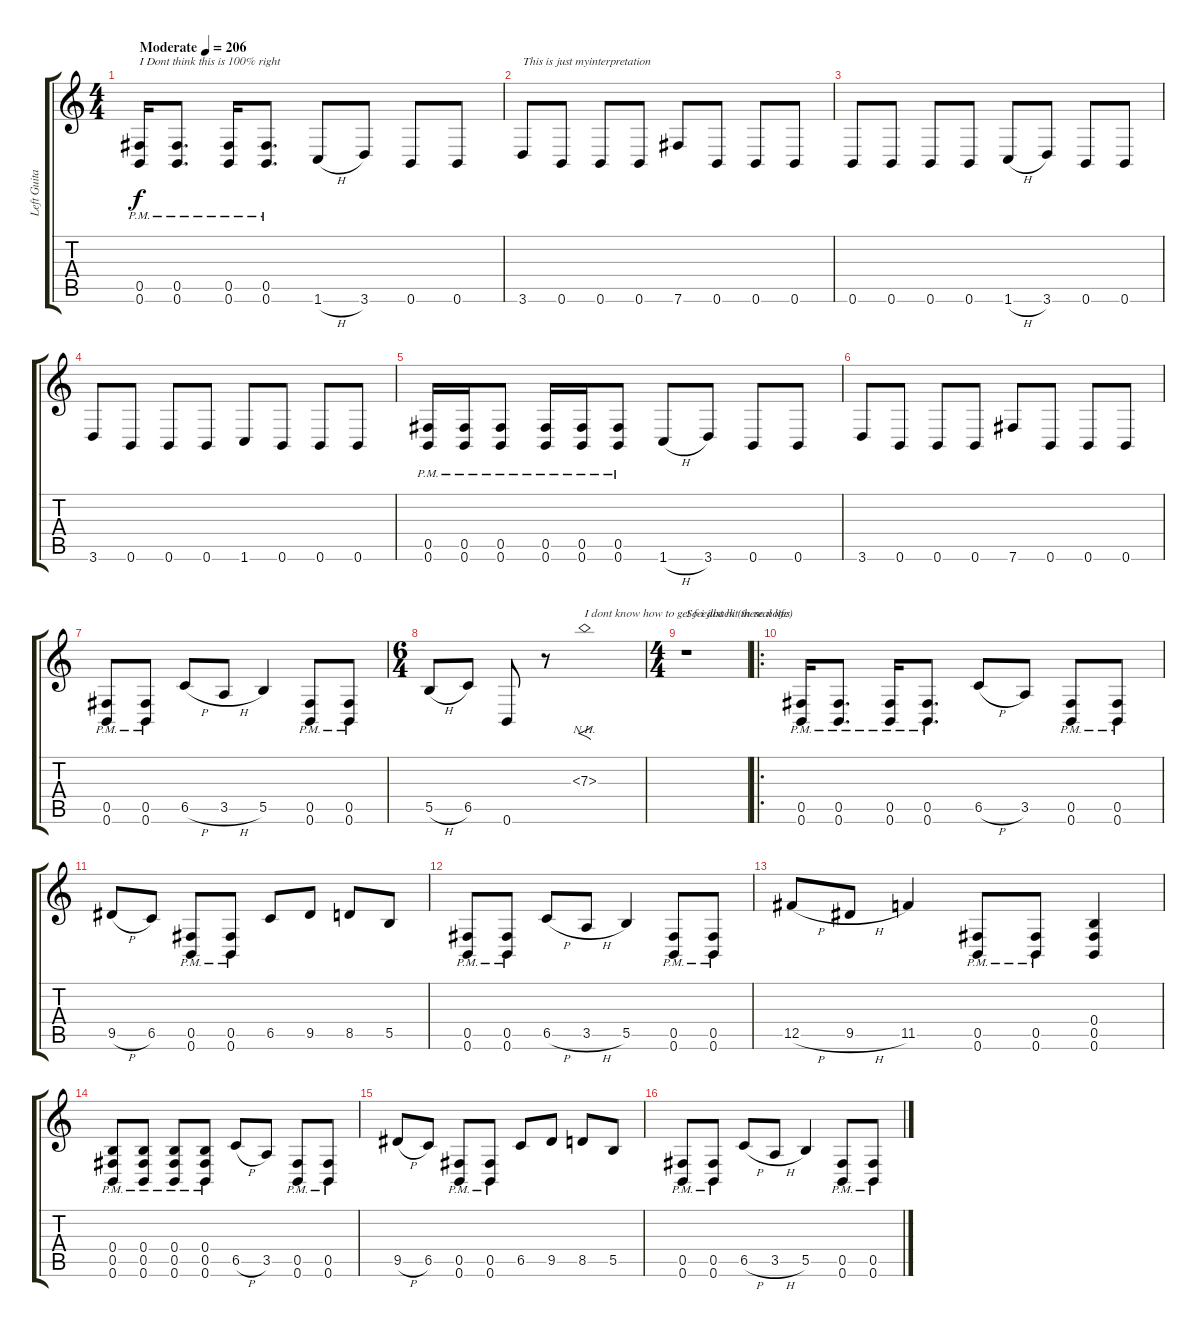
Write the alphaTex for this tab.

\track ("Left Guitar" "Left Guita") {instrument distortionguitar}
\staff {score tabs}
\tuning (Db4 Ab3 E3 B2 Gb2 B1) {hide}
\ts (4 4)
\tempo (206 "Moderate")
\clef g2
\ks c
(0.5{pm} 0.6{pm}).16{txt "I Dont think this is 100% right" dy f instrument distortionguitar} (0.5{pm} 0.6{pm}).8{d} (0.5{pm} 0.6{pm}).16 (0.5{pm} 0.6{pm}).8{d} 1.6{h}.8 3.6.8 0.6.8 0.6.8 |
3.6.8{txt "This is just myinterpretation"} 0.6.8 0.6.8 0.6.8 7.6.8 0.6.8 0.6.8 0.6.8 |
0.6.8 0.6.8 0.6.8 0.6.8 1.6{h}.8 3.6.8 0.6.8 0.6.8 |
3.6.8 0.6.8 0.6.8 0.6.8 1.6.8 0.6.8 0.6.8 0.6.8 |
(0.5{pm} 0.6{pm}).16 (0.5{pm} 0.6{pm}).16 (0.5{pm} 0.6{pm}).8 (0.5{pm} 0.6{pm}).16 (0.5{pm} 0.6{pm}).16 (0.5{pm} 0.6{pm}).8 1.6{h}.8 3.6.8 0.6.8 0.6.8 |
3.6.8 0.6.8 0.6.8 0.6.8 7.6.8 0.6.8 0.6.8 0.6.8 |
(0.5{pm} 0.6{pm}).8 (0.5{pm} 0.6{pm}).8 6.5{h}.8 3.5{h}.8 5.5.4 (0.5{pm} 0.6{pm}).8 (0.5{pm} 0.6{pm}).8 |
\ts (6 4)
5.5{h}.8 6.5.8 0.6.8 r.8 7.3{nh}.1{f txt "I dont know how to get feedback (in real life) "} |
\ts (4 4)
r.1{txt "So i just hit these notes"} |
\ro
(0.5{pm} 0.6{pm}).16 (0.5{pm} 0.6{pm}).8{d} (0.5{pm} 0.6{pm}).16 (0.5{pm} 0.6{pm}).8{d} 6.5{h}.8 3.5.8 (0.5{pm} 0.6{pm}).8 (0.5{pm} 0.6{pm}).8 |
9.5{h}.8 6.5.8 (0.5{pm} 0.6{pm}).8 (0.5{pm} 0.6{pm}).8 6.5.8 9.5.8 8.5.8 5.5.8 |
(0.5{pm} 0.6{pm}).8 (0.5{pm} 0.6{pm}).8 6.5{h}.8 3.5{h}.8 5.5.4 (0.5{pm} 0.6{pm}).8 (0.5{pm} 0.6{pm}).8 |
12.5{h}.8 9.5{h}.8 11.5.4 (0.5{pm} 0.6{pm}).8 (0.5{pm} 0.6{pm}).8 (0.4 0.5 0.6).4 |
(0.4{pm} 0.5{pm} 0.6{pm}).8 (0.4{pm} 0.5{pm} 0.6{pm}).8 (0.4{pm} 0.5{pm} 0.6{pm}).8 (0.4{pm} 0.5{pm} 0.6{pm}).8 6.5{h}.8 3.5.8 (0.5{pm} 0.6{pm}).8 (0.5{pm} 0.6{pm}).8 |
9.5{h}.8 6.5.8 (0.5{pm} 0.6{pm}).8 (0.5{pm} 0.6{pm}).8 6.5.8 9.5.8 8.5.8 5.5.8 |
(0.5{pm} 0.6{pm}).8 (0.5{pm} 0.6{pm}).8 6.5{h}.8 3.5{h}.8 5.5.4 (0.5{pm} 0.6{pm}).8 (0.5{pm} 0.6{pm}).8
